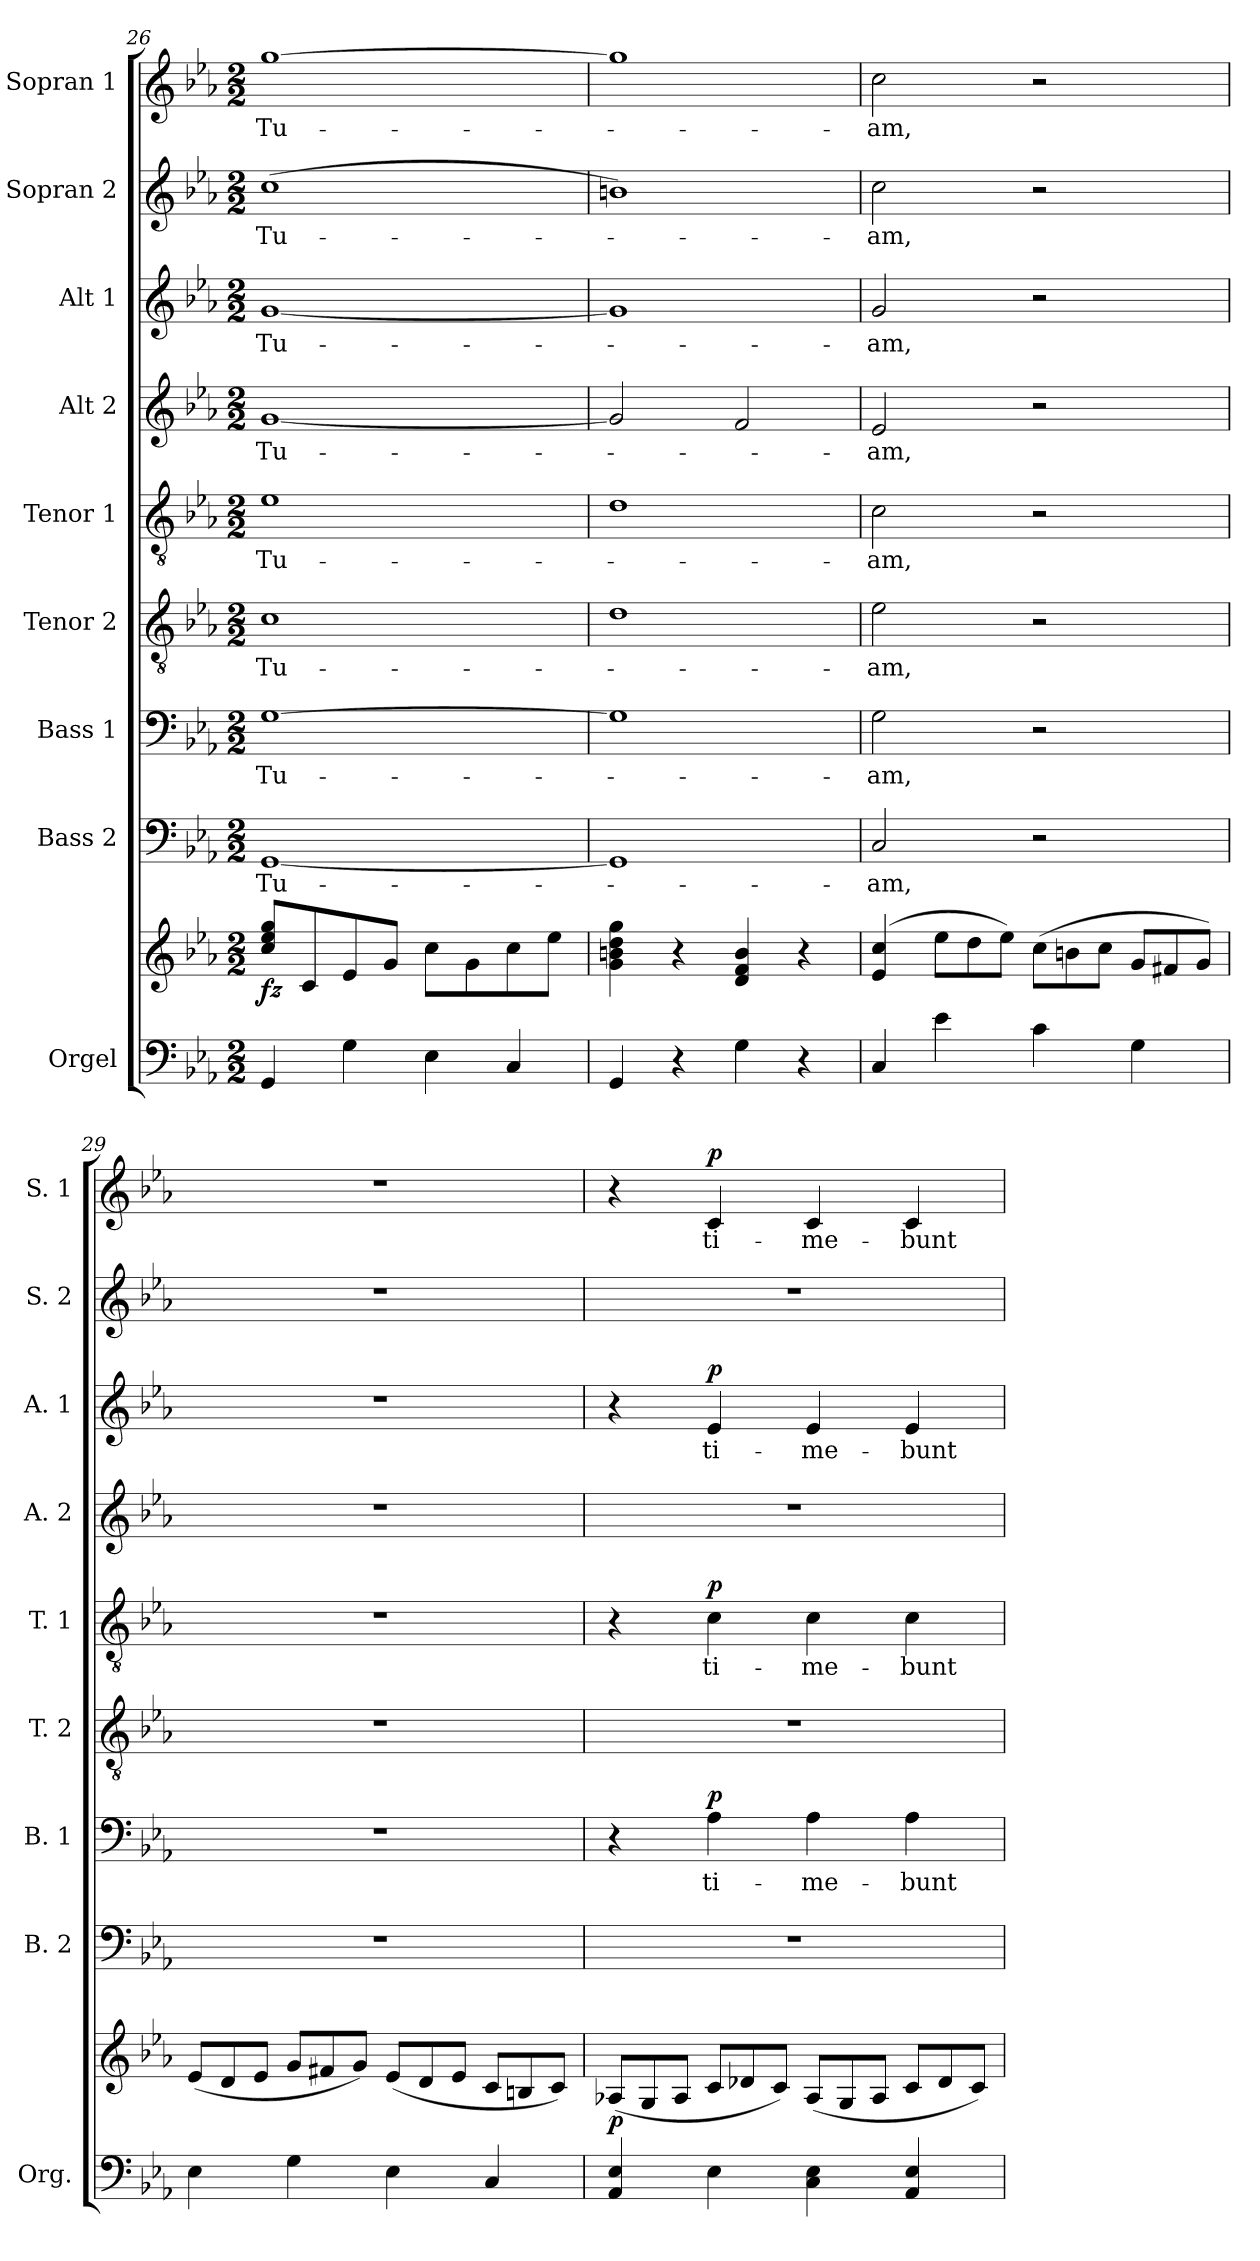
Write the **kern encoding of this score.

**kern	**kern	**dynam	**kern	**text	**kern	**text	**dynam	**kern	**text	**kern	**text	**dynam	**kern	**text	**kern	**text	**dynam	**kern	**text	**kern	**text	**dynam
*part9	*part9	*part9	*part8	*part8	*part7	*part7	*part7	*part6	*part6	*part5	*part5	*part5	*part4	*part4	*part3	*part3	*part3	*part2	*part2	*part1	*part1	*part1
*staff10	*staff9	*staff9/10	*staff8	*staff8	*staff7	*staff7	*staff7	*staff6	*staff6	*staff5	*staff5	*staff5	*staff4	*staff4	*staff3	*staff3	*staff3	*staff2	*staff2	*staff1	*staff1	*staff1
*I"Orgel	*	*	*I"Bass 2	*	*I"Bass 1	*	*	*I"Tenor 2	*	*I"Tenor 1	*	*	*I"Alt 2	*	*I"Alt 1	*	*	*I"Sopran 2	*	*I"Sopran 1	*	*
*I'Org.	*	*	*I'B. 2	*	*I'B. 1	*	*	*I'T. 2	*	*I'T. 1	*	*	*I'A. 2	*	*I'A. 1	*	*	*I'S. 2	*	*I'S. 1	*	*
*clefF4	*clefG2	*	*clefF4	*	*clefF4	*	*	*clefGv2	*	*clefGv2	*	*	*clefG2	*	*clefG2	*	*	*clefG2	*	*clefG2	*	*
*k[b-e-a-]	*k[b-e-a-]	*	*k[b-e-a-]	*	*k[b-e-a-]	*	*	*k[b-e-a-]	*	*k[b-e-a-]	*	*	*k[b-e-a-]	*	*k[b-e-a-]	*	*	*k[b-e-a-]	*	*k[b-e-a-]	*	*
*E-:	*E-:	*	*E-:	*	*E-:	*	*	*E-:	*	*E-:	*	*	*E-:	*	*E-:	*	*	*E-:	*	*E-:	*	*
*M2/2	*M2/2	*	*M2/2	*	*M2/2	*	*	*M2/2	*	*M2/2	*	*	*M2/2	*	*M2/2	*	*	*M2/2	*	*M2/2	*	*
=26	=26	=26	=26	=26	=26	=26	=26	=26	=26	=26	=26	=26	=26	=26	=26	=26	=26	=26	=26	=26	=26	=26
!	!	!LO:DY:b	!	!LO:LY:b	!	!LO:LY:b	!	!	!LO:LY:b	!	!LO:LY:b	!	!	!LO:LY:b	!	!LO:LY:b	!	!	!LO:LY:b	!	!LO:LY:b	!
4GG/	8cc/ 8ee-/ 8gg/L	fz	[1GG	Tu-	[1G	Tu-	.	1c	Tu-	1e-	Tu-	.	[1g	Tu-	[1g	Tu-	.	(>1cc	Tu-	[1gg	Tu-	.
.	8c/	.	.	.	.	.	.	.	.	.	.	.	.	.	.	.	.	.	.	.	.	.
4G\	8e-/	.	.	.	.	.	.	.	.	.	.	.	.	.	.	.	.	.	.	.	.	.
.	8g/J	.	.	.	.	.	.	.	.	.	.	.	.	.	.	.	.	.	.	.	.	.
4E-\	8cc\L	.	.	.	.	.	.	.	.	.	.	.	.	.	.	.	.	.	.	.	.	.
.	8g\	.	.	.	.	.	.	.	.	.	.	.	.	.	.	.	.	.	.	.	.	.
4C/	8cc\	.	.	.	.	.	.	.	.	.	.	.	.	.	.	.	.	.	.	.	.	.
.	8ee-\J	.	.	.	.	.	.	.	.	.	.	.	.	.	.	.	.	.	.	.	.	.
=27	=27	=27	=27	=27	=27	=27	=27	=27	=27	=27	=27	=27	=27	=27	=27	=27	=27	=27	=27	=27	=27	=27
4GG/	4g\ 4bn\ 4dd\ 4gg\	.	1GG]	.	1G]	.	.	1d	.	1d	.	.	2g/]	.	1g]	.	.	1bn)	.	1gg]	.	.
4r	4r	.	.	.	.	.	.	.	.	.	.	.	.	.	.	.	.	.	.	.	.	.
4G\	4d/ 4f/ 4b/	.	.	.	.	.	.	.	.	.	.	.	2f/	.	.	.	.	.	.	.	.	.
4r	4r	.	.	.	.	.	.	.	.	.	.	.	.	.	.	.	.	.	.	.	.	.
=28	=28	=28	=28	=28	=28	=28	=28	=28	=28	=28	=28	=28	=28	=28	=28	=28	=28	=28	=28	=28	=28	=28
!	!	!	!	!LO:LY:b	!	!LO:LY:b	!	!	!LO:LY:b	!	!LO:LY:b	!	!	!LO:LY:b	!	!LO:LY:b	!	!	!LO:LY:b	!	!LO:LY:b	!
4C/	(4e-/ 4cc/	.	2C/	-am,	2G\	-am,	.	2e-\	-am,	2c\	-am,	.	2e-/	-am,	2g/	-am,	.	2cc\	-am,	2cc\	-am,	.
*	*Xtuplet	*	*	*	*	*	*	*	*	*	*	*	*	*	*	*	*	*	*	*	*	*
4e-\	12ee-\L	.	.	.	.	.	.	.	.	.	.	.	.	.	.	.	.	.	.	.	.	.
.	12dd\	.	.	.	.	.	.	.	.	.	.	.	.	.	.	.	.	.	.	.	.	.
.	12ee-\J)	.	.	.	.	.	.	.	.	.	.	.	.	.	.	.	.	.	.	.	.	.
4c\	(>12cc\L	.	2r	.	2r	.	.	2r	.	2r	.	.	2r	.	2r	.	.	2r	.	2r	.	.
.	12bn\	.	.	.	.	.	.	.	.	.	.	.	.	.	.	.	.	.	.	.	.	.
.	12cc\J	.	.	.	.	.	.	.	.	.	.	.	.	.	.	.	.	.	.	.	.	.
4G\	12g/L	.	.	.	.	.	.	.	.	.	.	.	.	.	.	.	.	.	.	.	.	.
.	12f#X/	.	.	.	.	.	.	.	.	.	.	.	.	.	.	.	.	.	.	.	.	.
.	12g/J)	.	.	.	.	.	.	.	.	.	.	.	.	.	.	.	.	.	.	.	.	.
=29	=29	=29	=29	=29	=29	=29	=29	=29	=29	=29	=29	=29	=29	=29	=29	=29	=29	=29	=29	=29	=29	=29
4E-\	(<12e-/L	.	1r	.	1r	.	.	1r	.	1r	.	.	1r	.	1r	.	.	1r	.	1r	.	.
.	12d/	.	.	.	.	.	.	.	.	.	.	.	.	.	.	.	.	.	.	.	.	.
.	12e-/J	.	.	.	.	.	.	.	.	.	.	.	.	.	.	.	.	.	.	.	.	.
4G\	12g/L	.	.	.	.	.	.	.	.	.	.	.	.	.	.	.	.	.	.	.	.	.
.	12f#X/	.	.	.	.	.	.	.	.	.	.	.	.	.	.	.	.	.	.	.	.	.
.	12g/J)	.	.	.	.	.	.	.	.	.	.	.	.	.	.	.	.	.	.	.	.	.
4E-\	(<12e-/L	.	.	.	.	.	.	.	.	.	.	.	.	.	.	.	.	.	.	.	.	.
.	12d/	.	.	.	.	.	.	.	.	.	.	.	.	.	.	.	.	.	.	.	.	.
.	12e-/J	.	.	.	.	.	.	.	.	.	.	.	.	.	.	.	.	.	.	.	.	.
4C/	12c/L	.	.	.	.	.	.	.	.	.	.	.	.	.	.	.	.	.	.	.	.	.
.	12Bn/	.	.	.	.	.	.	.	.	.	.	.	.	.	.	.	.	.	.	.	.	.
.	12c/J)	.	.	.	.	.	.	.	.	.	.	.	.	.	.	.	.	.	.	.	.	.
=30	=30	=30	=30	=30	=30	=30	=30	=30	=30	=30	=30	=30	=30	=30	=30	=30	=30	=30	=30	=30	=30	=30
!	!	!LO:DY:b	!	!	!	!	!	!	!	!	!	!	!	!	!	!	!	!	!	!	!	!
4AA-/ 4E-/	(<12A-X/L	p	1r	.	4r	.	.	1r	.	4r	.	.	1r	.	4r	.	.	1r	.	4r	.	.
.	12G/	.	.	.	.	.	.	.	.	.	.	.	.	.	.	.	.	.	.	.	.	.
.	12A-/J	.	.	.	.	.	.	.	.	.	.	.	.	.	.	.	.	.	.	.	.	.
!	!	!	!	!	!	!LO:LY:b	!LO:DY:a	!	!	!	!LO:LY:b	!LO:DY:a	!	!	!	!LO:LY:b	!LO:DY:a	!	!	!	!LO:LY:b	!LO:DY:a
4E-\	12c/L	.	.	.	4A-\	ti-	p	.	.	4c\	ti-	p	.	.	4e-/	ti-	p	.	.	4c/	ti-	p
.	12d-X/	.	.	.	.	.	.	.	.	.	.	.	.	.	.	.	.	.	.	.	.	.
.	12c/J)	.	.	.	.	.	.	.	.	.	.	.	.	.	.	.	.	.	.	.	.	.
!	!	!	!	!	!	!LO:LY:b	!	!	!	!	!LO:LY:b	!	!	!	!	!LO:LY:b	!	!	!	!	!LO:LY:b	!
4C\ 4E-\	(<12A-/L	.	.	.	4A-\	-me-	.	.	.	4c\	-me-	.	.	.	4e-/	-me-	.	.	.	4c/	-me-	.
.	12G/	.	.	.	.	.	.	.	.	.	.	.	.	.	.	.	.	.	.	.	.	.
.	12A-/J	.	.	.	.	.	.	.	.	.	.	.	.	.	.	.	.	.	.	.	.	.
!	!	!	!	!	!	!LO:LY:b	!	!	!	!	!LO:LY:b	!	!	!	!	!LO:LY:b	!	!	!	!	!LO:LY:b	!
4AA-/ 4E-/	12c/L	.	.	.	4A-\	-bunt	.	.	.	4c\	-bunt	.	.	.	4e-/	-bunt	.	.	.	4c/	-bunt	.
.	12d-/	.	.	.	.	.	.	.	.	.	.	.	.	.	.	.	.	.	.	.	.	.
.	12c/J)	.	.	.	.	.	.	.	.	.	.	.	.	.	.	.	.	.	.	.	.	.
=	=	=	=	=	=	=	=	=	=	=	=	=	=	=	=	=	=	=	=	=	=	=
*-	*-	*-	*-	*-	*-	*-	*-	*-	*-	*-	*-	*-	*-	*-	*-	*-	*-	*-	*-	*-	*-	*-
